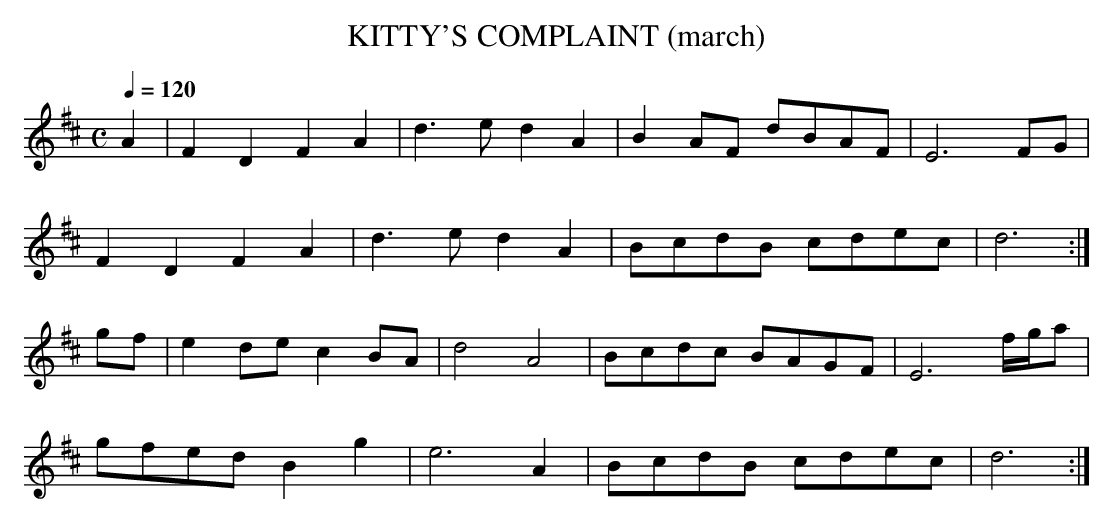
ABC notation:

X:1
T:KITTY'S COMPLAINT (march)
L:1/8
M:C
Q:1/4=120
K:D
A2|F2D2 F2A2|d3e d2A2|B2AF dBAF|E6 FG|
F2D2 F2A2|d3e d2A2|BcdB cdec|d6 :|
gf|e2de c2BA|d4 A4|Bcdc BAGF|E6 f/g/a|
gfed B2g2|e6 A2|BcdB cdec|d6 :|
